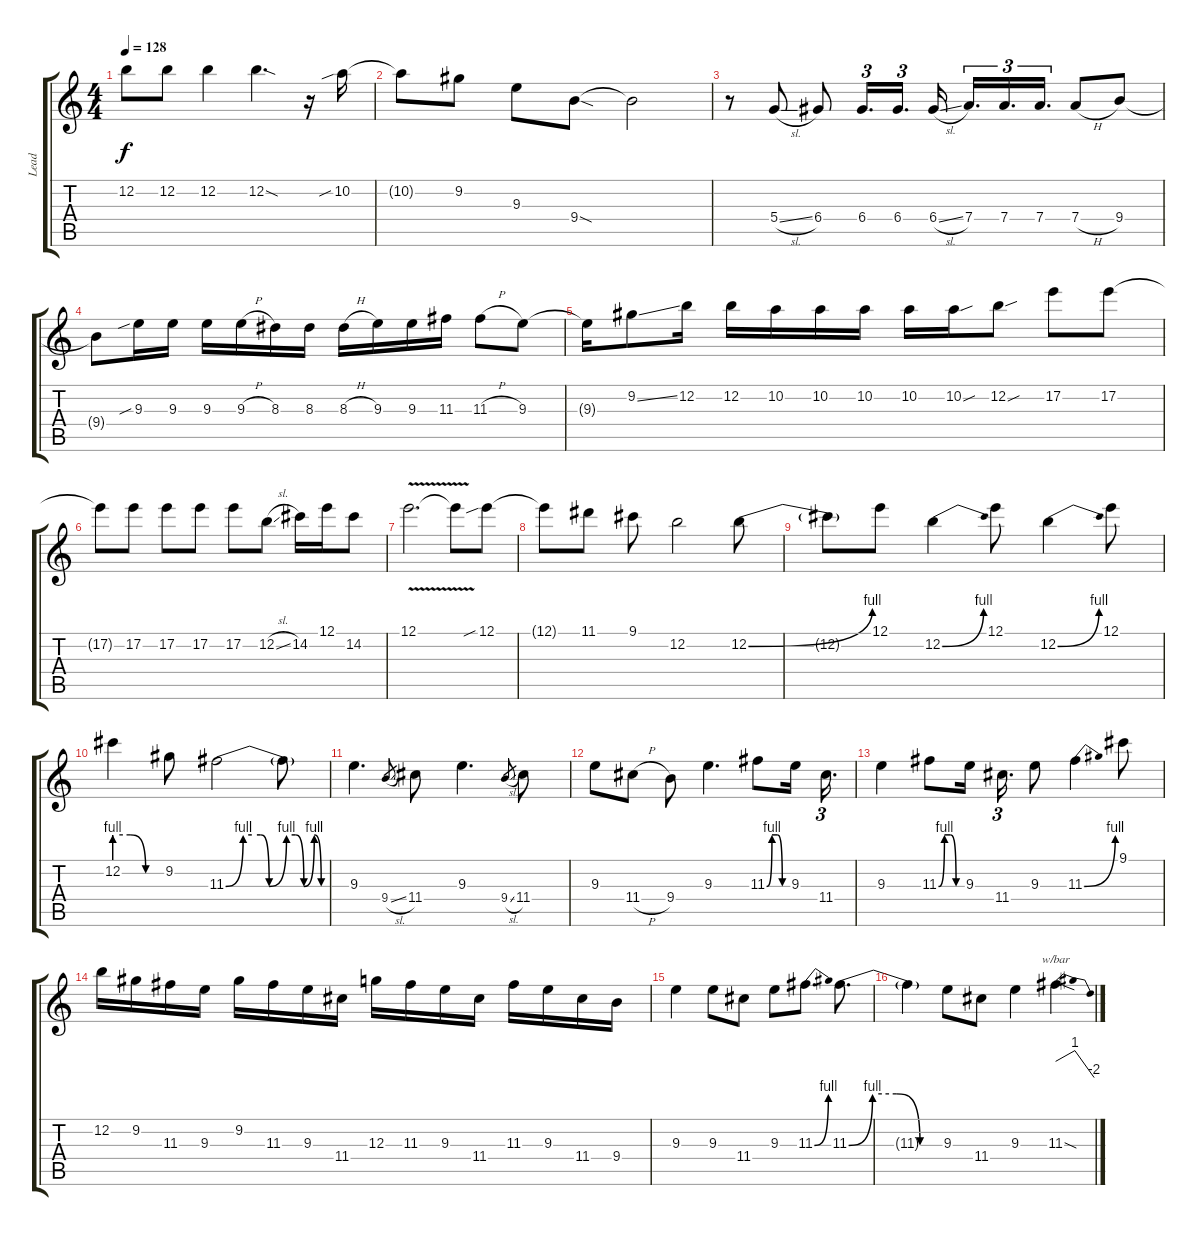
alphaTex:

\track ("Lead" "Lead") {instrument overdrivenguitar}
\staff {score tabs}
\tuning (E4 B3 G3 D3 A2 E2) {hide}
\ts (4 4)
\tempo 128
\clef g2
\ks c
12.2{t}.8{dy f} 12.2.8 12.2.4 12.2{sod}.4{d} r.16 10.2{sib}.16 |
10.2{t}.8 9.2.8 9.3.8 9.4{sod}.8 9.4{t}.2 |
r.8 5.4{sl}.8 6.4.8 6.4.16{d tu (3 2)} 6.4.16{d tu (3 2)} 6.4{sl}.16 7.4.16{d tu (3 2)} 7.4.16{d tu (3 2)} 7.4.16{d tu (3 2)} 7.4{h}.8 9.4.8 |
9.4{t}.8 9.3{sib}.16 9.3.16 9.3.16 9.3{h}.16 8.3.16 8.3.16 8.3{h}.16 9.3.16 9.3.16 11.3.16 11.3{h}.8 9.3.8 |
9.3{t}.16 9.2{ss}.8 12.2.16 12.2.16 10.2.16 10.2.16 10.2.16 10.2.16 10.2{sou}.16 12.2{sou}.8 17.2.8 17.2.8 |
17.2{t}.8 17.2.8 17.2.8 17.2.8 17.2.8 12.2{sl}.8 14.2.16 12.1.16 14.2.8 |
12.1{v}.2{d} 12.1{t}.8 12.1{sib}.8 |
12.1{t}.8 11.1.8 9.1.8 12.2.2 12.2{be (bend 0 0 60 4)}.8 |
12.2{t}.8 12.1.8 12.2{be (bend 0 0 60 4)}.4 12.1.8 12.2{be (bend 0 0 60 4)}.4 12.1.8 |
12.2{be (custom 0 4 20 4 40 0 60 0)}.4 9.2.8 11.3{be (custom 0 0 10 4 15 4 20 4 25 0 35 4 40 4 45 0 51 4 55 0 60 0)}.2 11.3{t}.8 |
9.3.4{d} 9.4{sl}.8{gr} 11.4.8 9.3.4{d} 9.4{sl}.8{gr} 11.4.8 |
9.3.8 11.4{h}.8 9.4.8 9.3.4{d} 11.3{be (custom 0 0 15 4 30 4 45 0 60 0)}.8 9.3.16 11.4.16{d tu (3 2)} |
9.3.4 11.3{be (custom 0 0 15 4 30 4 45 0 60 0)}.8 9.3.16 11.4.16{d tu (3 2)} 9.3.8 11.3{be (bend 0 0 60 4)}.4 9.1.8 |
12.2.16 9.2.16 11.3.16 9.3.16 9.2.16 11.3.16 9.3.16 11.4.16 12.3.16 11.3.16 9.3.16 11.4.16 11.3.16 9.3.16 11.4.16 9.4.16 |
9.3.4 9.3.8 11.4.8 9.3.8 11.3{be (bend 0 0 60 4)}.8{d} 11.3{be (custom 0 0 15 4 30 4 45 0 60 0)}.8{d} |
11.3{t}.4 9.3.8 11.4.8 9.3.4 11.3{sod}.4{tbe (dip default 0 0 30 4 60 -8)}
